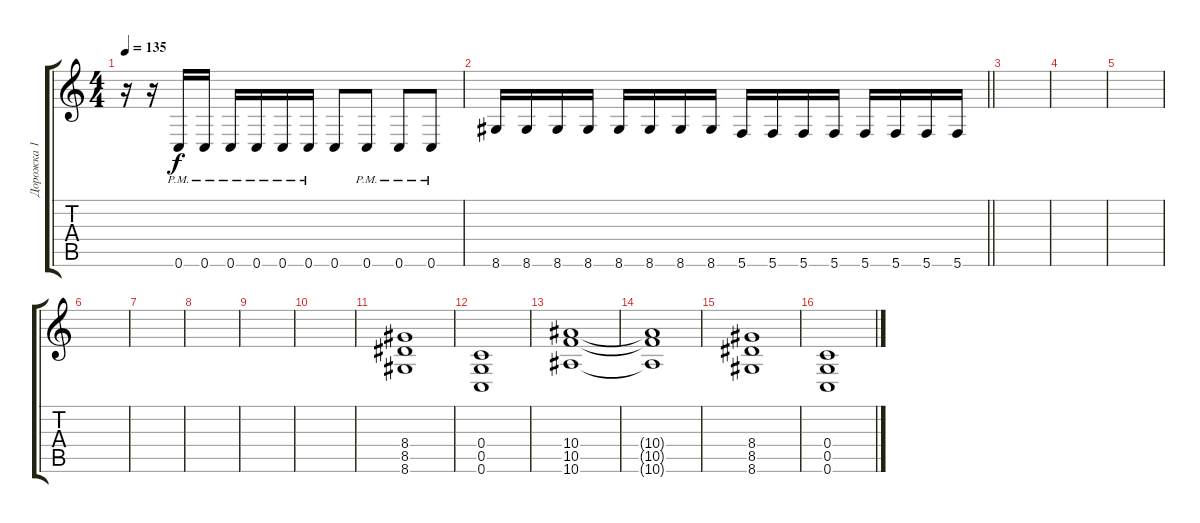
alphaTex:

\track ("Дорожка 1" "Дорожка 1") {instrument distortionguitar}
\staff {score tabs}
\tuning (D4 A3 F3 C3 G2 C2) {hide}
\ts (4 4)
\tempo 135
\clef g2
\ks c
r.16{dy f} r.16 0.6{pm}.16 0.6{pm}.16 0.6{pm}.16 0.6{pm}.16 0.6{pm}.16 0.6{pm}.16 0.6.8 0.6{pm}.8 0.6{pm}.8 0.6{pm}.8 |
\barLineRight lightlight
8.6.16 8.6.16 8.6.16 8.6.16 8.6.16 8.6.16 8.6.16 8.6.16 5.6.16 5.6.16 5.6.16 5.6.16 5.6.16 5.6.16 5.6.16 5.6.16 |
|
|
|
|
|
|
|
|
(8.4 8.5 8.6).1{volume 13} |
(0.4 0.5 0.6).1 |
(10.4 10.5 10.6).1 |
(10.4{t} 10.5{t} 10.6{t}).1 |
(8.4 8.5 8.6).1 |
(0.4 0.5 0.6).1
